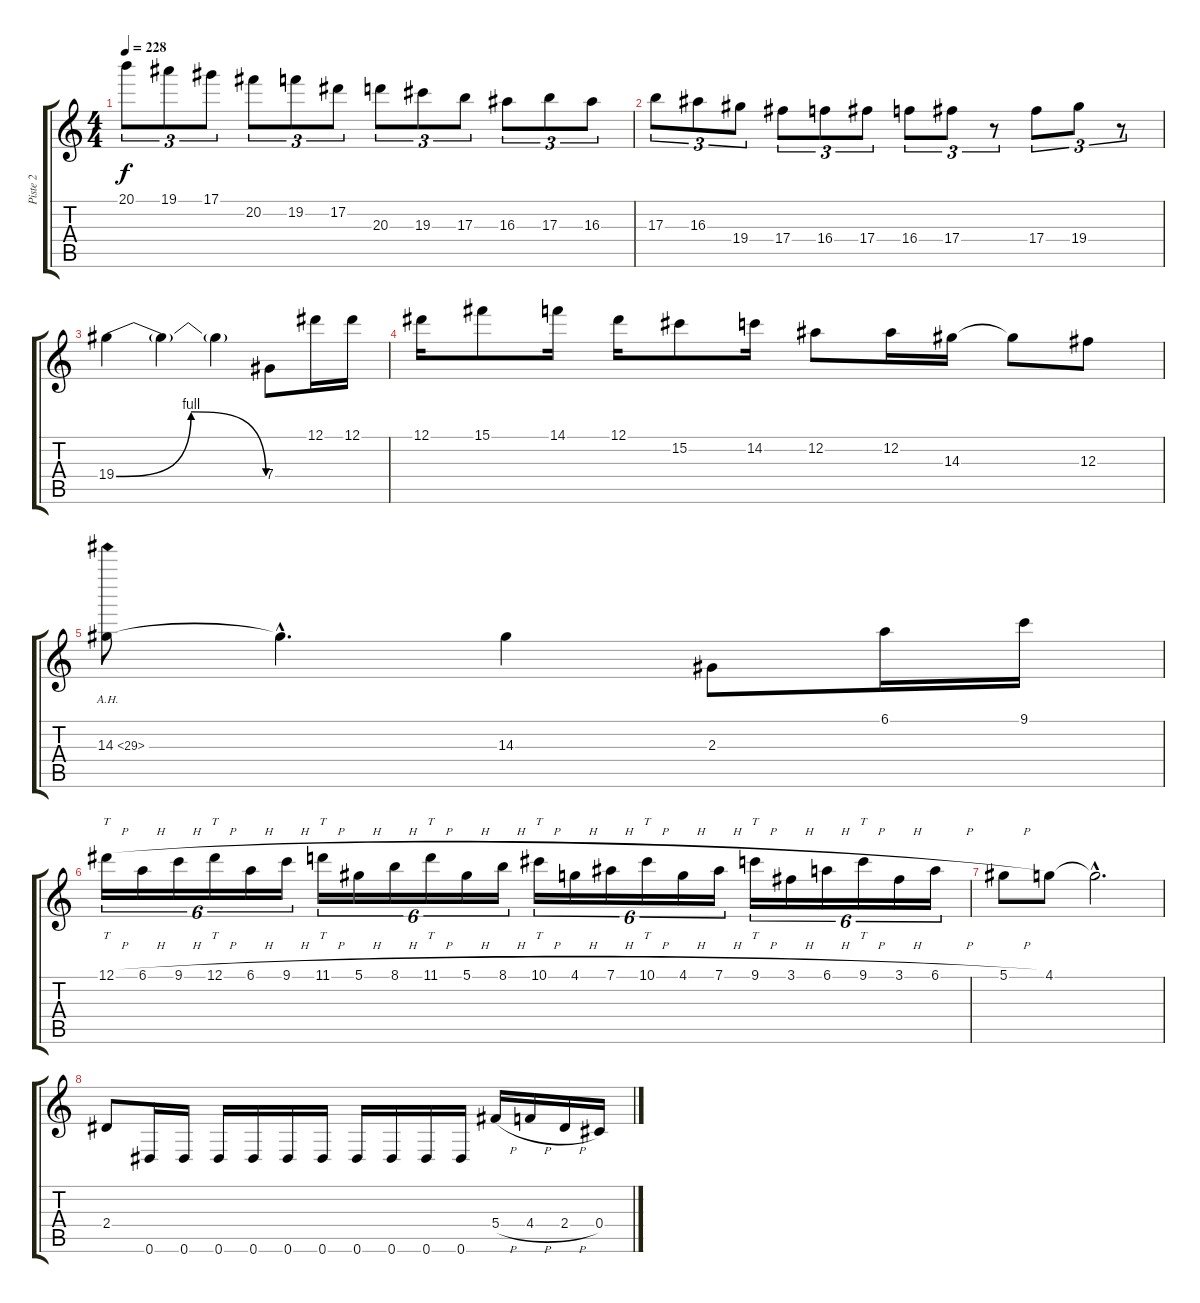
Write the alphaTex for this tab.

\track ("Piste 2" "Piste 2") {instrument distortionguitar}
\staff {score tabs}
\tuning (Eb4 Bb3 Gb3 Db3 Ab2 Eb2) {hide}
\ts (4 4)
\tempo 228
\clef g2
\ks c
20.1.8{tu (3 2) dy f} 19.1.8{tu (3 2)} 17.1.8{tu (3 2)} 20.2.8{tu (3 2)} 19.2.8{tu (3 2)} 17.2.8{tu (3 2)} 20.3.8{tu (3 2)} 19.3.8{tu (3 2)} 17.3.8{tu (3 2)} 16.3.8{tu (3 2)} 17.3.8{tu (3 2)} 16.3.8{tu (3 2)} |
17.3.8{tu (3 2)} 16.3.8{tu (3 2)} 19.4.8{tu (3 2)} 17.4.8{tu (3 2)} 16.4.8{tu (3 2)} 17.4.8{tu (3 2)} 16.4.8{tu (3 2)} 17.4.8{tu (3 2)} r.8{tu (3 2)} 17.4.8{tu (3 2)} 19.4.8{tu (3 2)} r.8{tu (3 2)} |
19.4{be (bendrelease 0 0 25 4 25 4 60 0)}.4 19.4{t}.4 19.4{t}.4 7.4.8 12.1.16 12.1.16 |
12.1.16 15.1.8 14.1.16 12.1.16 15.2.8 14.2.16 12.2.8 12.2.16 14.3.16 14.3{t}.8 12.3.8 |
14.3{ah 15}.8 14.3{hac t}.4{d} 14.3.4 2.3.8 6.1.16 9.1.16 |
12.1{h}.16{tt tu (6 4)} 6.1{h}.16{tu (6 4)} 9.1{h}.16{tu (6 4)} 12.1{h}.16{tt tu (6 4)} 6.1{h}.16{tu (6 4)} 9.1{h}.16{tu (6 4)} 11.1{h}.16{tt tu (6 4)} 5.1{h}.16{tu (6 4)} 8.1{h}.16{tu (6 4)} 11.1{h}.16{tt tu (6 4)} 5.1{h}.16{tu (6 4)} 8.1{h}.16{tu (6 4)} 10.1{h}.16{tt tu (6 4)} 4.1{h}.16{tu (6 4)} 7.1{h}.16{tu (6 4)} 10.1{h}.16{tt tu (6 4)} 4.1{h}.16{tu (6 4)} 7.1{h}.16{tu (6 4)} 9.1{h}.16{tt tu (6 4)} 3.1{h}.16{tu (6 4)} 6.1{h}.16{tu (6 4)} 9.1{h}.16{tt tu (6 4)} 3.1{h}.16{tu (6 4)} 6.1{h}.16{tu (6 4)} |
5.1{h}.8 4.1.8 4.1{hac t}.2{d} |
2.4.8 0.6.16 0.6.16 0.6.16 0.6.16 0.6.16 0.6.16 0.6.16 0.6.16 0.6.16 0.6.16 5.4{h}.16 4.4{h}.16 2.4{h}.16 0.4.16
